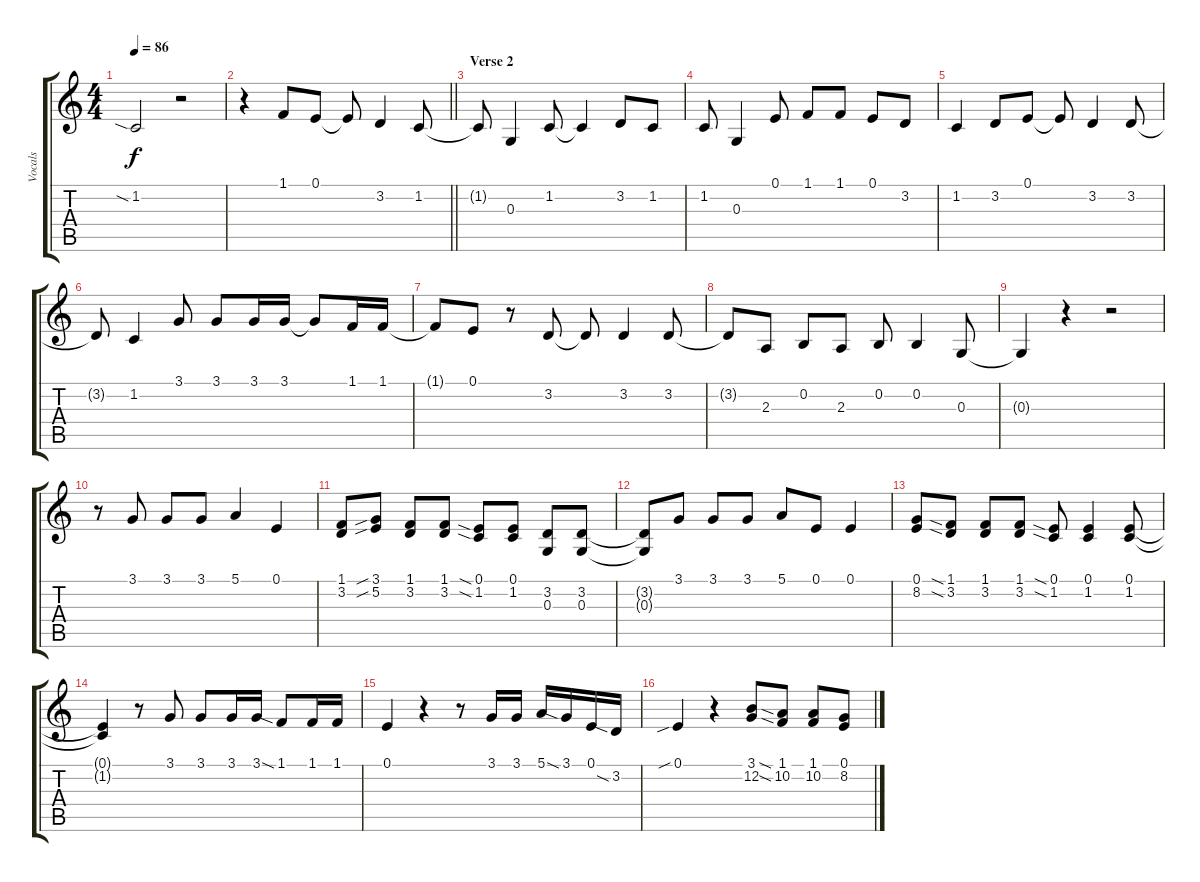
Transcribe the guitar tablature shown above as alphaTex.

\track ("Vocals" "Vocals") {instrument choiraahs}
\staff {score tabs}
\tuning (E4 B3 G3 D3 A2 E2) {hide}
\ts (4 4)
\tempo 86
\clef g2
\ks c
1.2{sia}.2{dy f} r.2 |
\barLineRight lightlight
r.4 1.1.8 0.1.8 0.1{t}.8 3.2.4 1.2.8 |
\section ("" "Verse 2")
1.2{t}.8 0.3.4 1.2.8 1.2{t}.4 3.2.8 1.2.8 |
1.2.8 0.3.4 0.1.8 1.1.8 1.1.8 0.1.8 3.2.8 |
1.2.4 3.2.8 0.1.8 0.1{t}.8 3.2.4 3.2.8 |
3.2{t}.8 1.2.4 3.1.8 3.1.8 3.1.16 3.1.16 3.1{t}.8 1.1.16 1.1.16 |
1.1{t}.8 0.1.8 r.8 3.2.8 3.2{t}.8 3.2.4 3.2.8 |
3.2{t}.8 2.3.8 0.2.8 2.3.8 0.2.8 0.2.4 0.3.8 |
0.3{t}.4 r.4 r.2 |
r.8 3.1.8 3.1.8 3.1.8 5.1.4 0.1.4 |
(1.1 3.2).8 (3.1{sib} 5.2{sib}).8 (1.1 3.2).8 (1.1 3.2).8 (0.1{sia} 1.2{sia}).8 (0.1 1.2).8 (3.2 0.3).8 (3.2 0.3).8 |
(3.2{t} 0.3{t}).8 3.1.8 3.1.8 3.1.8 5.1.8 0.1.8 0.1.4 |
(0.1 8.2).8 (1.1{sia} 3.2{sia}).8 (1.1 3.2).8 (1.1 3.2).8 (0.1{sia} 1.2{sia}).8 (0.1 1.2).4 (0.1 1.2).8 |
(0.1{t} 1.2{t}).4 r.8 3.1.8 3.1.8 3.1.16 3.1.16 1.1{sia}.8 1.1.16 1.1.16 |
0.1.4 r.4 r.8 3.1.16 3.1.16 5.1.16 3.1{sia}.16 0.1.16 3.2{sia}.16 |
0.1{sib}.4 r.4 (3.1 12.2).8 (1.1{sia} 10.2{sia}).8 (1.1 10.2).8 (0.1 8.2).8
